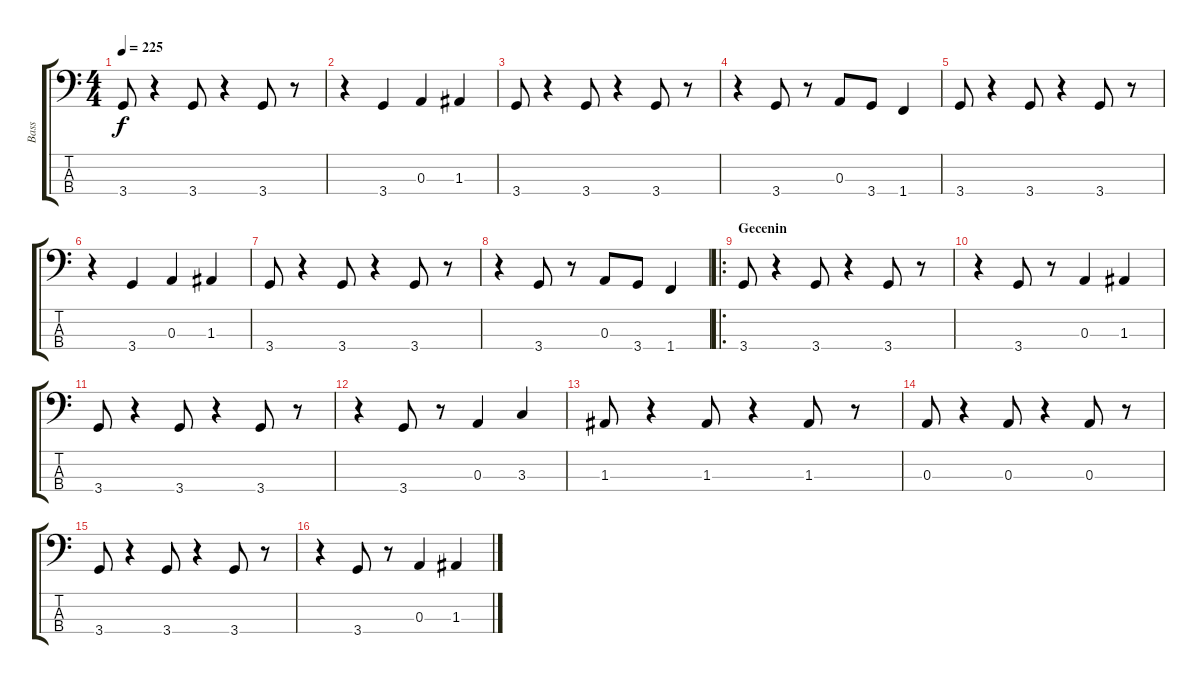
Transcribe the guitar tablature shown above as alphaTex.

\track ("Bass" "Bass") {instrument electricbasspick}
\staff {score tabs}
\tuning (G2 D2 A1 E1) {hide}
\ts (4 4)
\tempo 225
\clef f4
\ks c
3.4.8{dy f} r.4 3.4.8 r.4 3.4.8 r.8 |
r.4 3.4.4 0.3.4 1.3.4 |
3.4.8 r.4 3.4.8 r.4 3.4.8 r.8 |
r.4 3.4.8 r.8 0.3.8 3.4.8 1.4.4 |
3.4.8 r.4 3.4.8 r.4 3.4.8 r.8 |
r.4 3.4.4 0.3.4 1.3.4 |
3.4.8 r.4 3.4.8 r.4 3.4.8 r.8 |
r.4 3.4.8 r.8 0.3.8 3.4.8 1.4.4 |
\ro
\section ("" "Gecenin")
3.4.8 r.4 3.4.8 r.4 3.4.8 r.8 |
r.4 3.4.8 r.8 0.3.4 1.3.4 |
3.4.8 r.4 3.4.8 r.4 3.4.8 r.8 |
r.4 3.4.8 r.8 0.3.4 3.3.4 |
1.3.8 r.4 1.3.8 r.4 1.3.8 r.8 |
0.3.8 r.4 0.3.8 r.4 0.3.8 r.8 |
3.4.8 r.4 3.4.8 r.4 3.4.8 r.8 |
r.4 3.4.8 r.8 0.3.4 1.3.4
